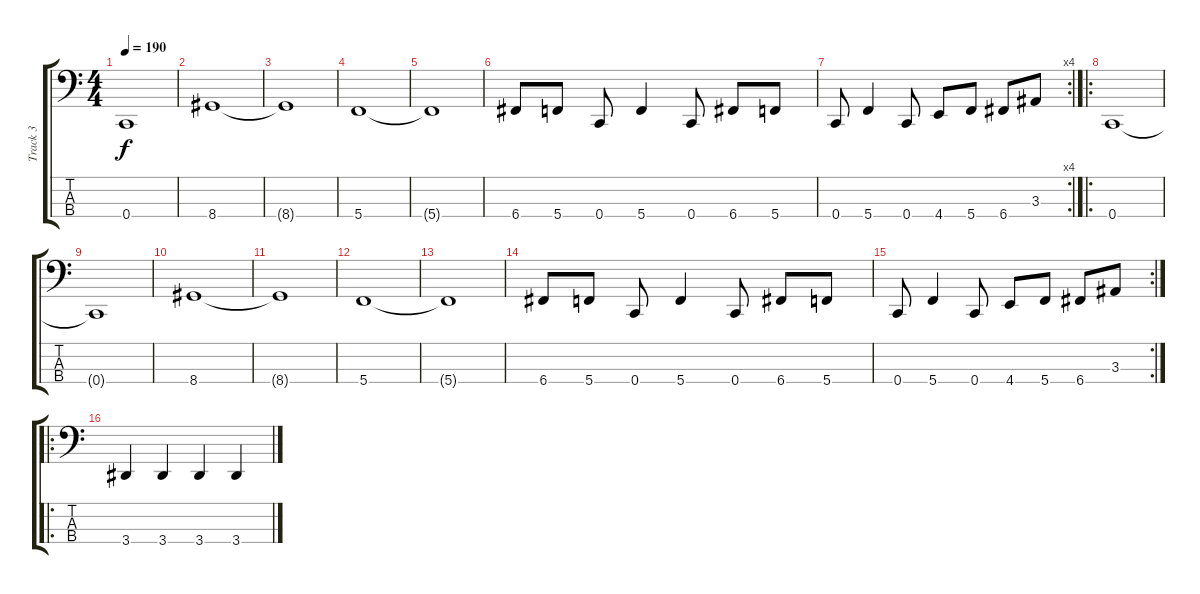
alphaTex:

\track ("Track 3" "Track 3") {instrument electricbassfinger}
\staff {score tabs}
\tuning (F2 C2 G1 C1) {hide}
\ts (4 4)
\tempo 190
\clef f4
\ks c
0.4{t}.1{dy f} |
8.4.1 |
8.4{t}.1 |
5.4.1 |
5.4{t}.1 |
6.4.8 5.4.8 0.4.8 5.4.4 0.4.8 6.4.8 5.4.8 |
\rc 4
0.4.8 5.4.4 0.4.8 4.4.8 5.4.8 6.4.8 3.3.8 |
\ro
0.4.1 |
0.4{t}.1 |
8.4.1 |
8.4{t}.1 |
5.4.1 |
5.4{t}.1 |
6.4.8 5.4.8 0.4.8 5.4.4 0.4.8 6.4.8 5.4.8 |
\rc 2
0.4.8 5.4.4 0.4.8 4.4.8 5.4.8 6.4.8 3.3.8 |
\ro
3.4.4 3.4.4 3.4.4 3.4.4
